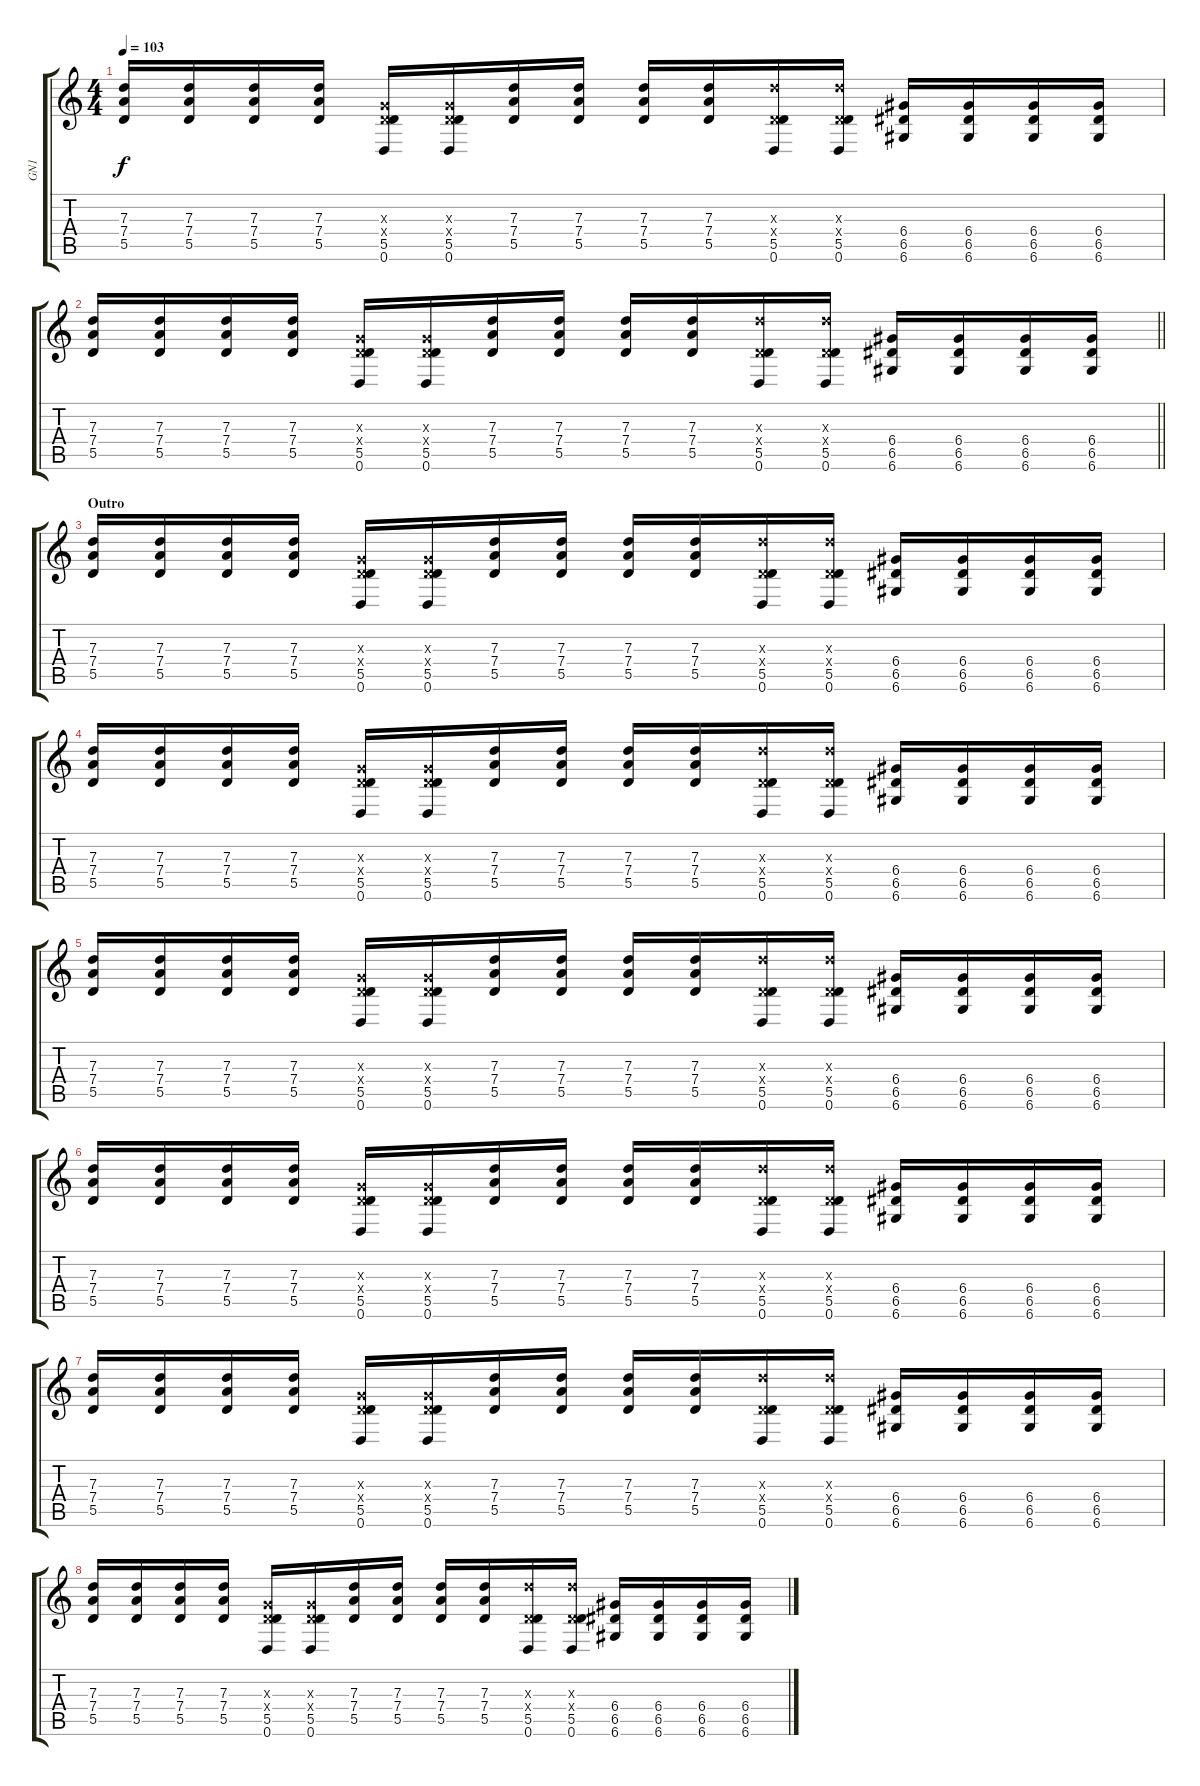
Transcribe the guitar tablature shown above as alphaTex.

\track ("GN1" "GN1") {instrument overdrivenguitar}
\staff {score tabs}
\tuning (E4 B3 G3 D3 A2 D2) {hide}
\ts (4 4)
\tempo 103
\clef g2
\ks c
(7.3 7.4 5.5).16{dy f} (7.3 7.4 5.5).16 (7.3 7.4 5.5).16 (7.3 7.4 5.5).16 (0.3{x} 0.4{x} 5.5 0.6).16 (0.3{x} 0.4{x} 5.5 0.6).16 (7.3 7.4 5.5).16 (7.3 7.4 5.5).16 (7.3 7.4 5.5).16 (7.3 7.4 5.5).16 (7.3{x} 0.4{x} 5.5 0.6).16 (7.3{x} 0.4{x} 5.5 0.6).16 (6.4 6.5 6.6).16 (6.4 6.5 6.6).16 (6.4 6.5 6.6).16 (6.4 6.5 6.6).16 |
\barLineRight lightlight
(7.3 7.4 5.5).16 (7.3 7.4 5.5).16 (7.3 7.4 5.5).16 (7.3 7.4 5.5).16 (0.3{x} 0.4{x} 5.5 0.6).16 (0.3{x} 0.4{x} 5.5 0.6).16 (7.3 7.4 5.5).16 (7.3 7.4 5.5).16 (7.3 7.4 5.5).16 (7.3 7.4 5.5).16 (7.3{x} 0.4{x} 5.5 0.6).16 (7.3{x} 0.4{x} 5.5 0.6).16 (6.4 6.5 6.6).16 (6.4 6.5 6.6).16 (6.4 6.5 6.6).16 (6.4 6.5 6.6).16 |
\section ("" "Outro")
(7.3 7.4 5.5).16 (7.3 7.4 5.5).16 (7.3 7.4 5.5).16 (7.3 7.4 5.5).16 (0.3{x} 0.4{x} 5.5 0.6).16 (0.3{x} 0.4{x} 5.5 0.6).16 (7.3 7.4 5.5).16 (7.3 7.4 5.5).16 (7.3 7.4 5.5).16 (7.3 7.4 5.5).16 (7.3{x} 0.4{x} 5.5 0.6).16 (7.3{x} 0.4{x} 5.5 0.6).16 (6.4 6.5 6.6).16 (6.4 6.5 6.6).16 (6.4 6.5 6.6).16 (6.4 6.5 6.6).16 |
(7.3 7.4 5.5).16 (7.3 7.4 5.5).16 (7.3 7.4 5.5).16 (7.3 7.4 5.5).16 (0.3{x} 0.4{x} 5.5 0.6).16 (0.3{x} 0.4{x} 5.5 0.6).16 (7.3 7.4 5.5).16 (7.3 7.4 5.5).16 (7.3 7.4 5.5).16 (7.3 7.4 5.5).16 (7.3{x} 0.4{x} 5.5 0.6).16 (7.3{x} 0.4{x} 5.5 0.6).16 (6.4 6.5 6.6).16 (6.4 6.5 6.6).16 (6.4 6.5 6.6).16 (6.4 6.5 6.6).16 |
(7.3 7.4 5.5).16 (7.3 7.4 5.5).16 (7.3 7.4 5.5).16 (7.3 7.4 5.5).16 (0.3{x} 0.4{x} 5.5 0.6).16 (0.3{x} 0.4{x} 5.5 0.6).16 (7.3 7.4 5.5).16 (7.3 7.4 5.5).16 (7.3 7.4 5.5).16 (7.3 7.4 5.5).16 (7.3{x} 0.4{x} 5.5 0.6).16 (7.3{x} 0.4{x} 5.5 0.6).16 (6.4 6.5 6.6).16 (6.4 6.5 6.6).16 (6.4 6.5 6.6).16 (6.4 6.5 6.6).16 |
(7.3 7.4 5.5).16 (7.3 7.4 5.5).16 (7.3 7.4 5.5).16 (7.3 7.4 5.5).16 (0.3{x} 0.4{x} 5.5 0.6).16 (0.3{x} 0.4{x} 5.5 0.6).16 (7.3 7.4 5.5).16 (7.3 7.4 5.5).16 (7.3 7.4 5.5).16 (7.3 7.4 5.5).16 (7.3{x} 0.4{x} 5.5 0.6).16 (7.3{x} 0.4{x} 5.5 0.6).16 (6.4 6.5 6.6).16 (6.4 6.5 6.6).16 (6.4 6.5 6.6).16 (6.4 6.5 6.6).16 |
(7.3 7.4 5.5).16 (7.3 7.4 5.5).16 (7.3 7.4 5.5).16 (7.3 7.4 5.5).16 (0.3{x} 0.4{x} 5.5 0.6).16 (0.3{x} 0.4{x} 5.5 0.6).16 (7.3 7.4 5.5).16 (7.3 7.4 5.5).16 (7.3 7.4 5.5).16 (7.3 7.4 5.5).16 (7.3{x} 0.4{x} 5.5 0.6).16 (7.3{x} 0.4{x} 5.5 0.6).16 (6.4 6.5 6.6).16 (6.4 6.5 6.6).16 (6.4 6.5 6.6).16 (6.4 6.5 6.6).16 |
(7.3 7.4 5.5).16 (7.3 7.4 5.5).16 (7.3 7.4 5.5).16 (7.3 7.4 5.5).16 (0.3{x} 0.4{x} 5.5 0.6).16 (0.3{x} 0.4{x} 5.5 0.6).16 (7.3 7.4 5.5).16 (7.3 7.4 5.5).16 (7.3 7.4 5.5).16 (7.3 7.4 5.5).16 (7.3{x} 0.4{x} 5.5 0.6).16 (7.3{x} 0.4{x} 5.5 0.6).16 (6.4 6.5 6.6).16 (6.4 6.5 6.6).16 (6.4 6.5 6.6).16 (6.4 6.5 6.6).16
